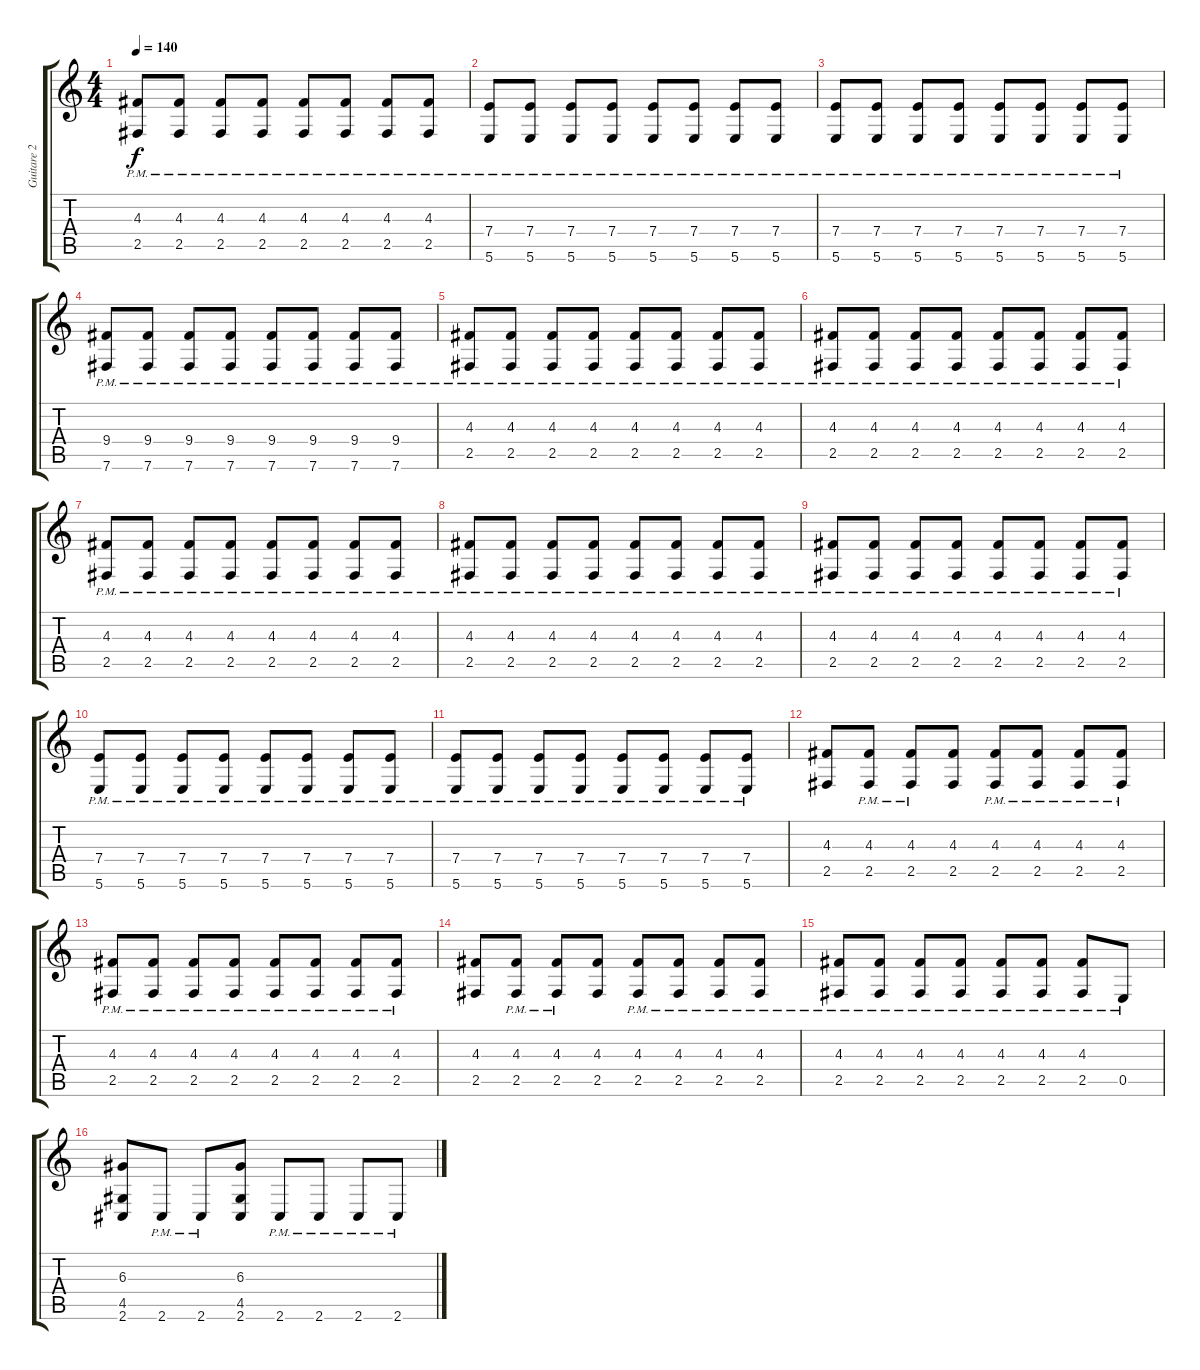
\track ("Guitare 2" "Guitare 2") {instrument distortionguitar}
\staff {score tabs}
\tuning (B3 Gb3 D3 A2 E2 B1) {hide}
\ts (4 4)
\tempo 140
\clef g2
\ks c
(4.3{pm} 2.5{pm}).8{dy f} (4.3{pm} 2.5{pm}).8 (4.3{pm} 2.5{pm}).8 (4.3{pm} 2.5{pm}).8 (4.3{pm} 2.5{pm}).8 (4.3{pm} 2.5{pm}).8 (4.3{pm} 2.5{pm}).8 (4.3{pm} 2.5{pm}).8 |
(7.4{pm} 5.6{pm}).8 (7.4{pm} 5.6{pm}).8 (7.4{pm} 5.6{pm}).8 (7.4{pm} 5.6{pm}).8 (7.4{pm} 5.6{pm}).8 (7.4{pm} 5.6{pm}).8 (7.4{pm} 5.6{pm}).8 (7.4{pm} 5.6{pm}).8 |
(7.4{pm} 5.6{pm}).8 (7.4{pm} 5.6{pm}).8 (7.4{pm} 5.6{pm}).8 (7.4{pm} 5.6{pm}).8 (7.4{pm} 5.6{pm}).8 (7.4{pm} 5.6{pm}).8 (7.4{pm} 5.6{pm}).8 (7.4{pm} 5.6{pm}).8 |
(9.4{pm} 7.6{pm}).8 (9.4{pm} 7.6{pm}).8 (9.4{pm} 7.6{pm}).8 (9.4{pm} 7.6{pm}).8 (9.4{pm} 7.6{pm}).8 (9.4{pm} 7.6{pm}).8 (9.4{pm} 7.6{pm}).8 (9.4{pm} 7.6{pm}).8 |
(4.3{pm} 2.5{pm}).8 (4.3{pm} 2.5{pm}).8 (4.3{pm} 2.5{pm}).8 (4.3{pm} 2.5{pm}).8 (4.3{pm} 2.5{pm}).8 (4.3{pm} 2.5{pm}).8 (4.3{pm} 2.5{pm}).8 (4.3{pm} 2.5{pm}).8 |
(4.3{pm} 2.5{pm}).8 (4.3{pm} 2.5{pm}).8 (4.3{pm} 2.5{pm}).8 (4.3{pm} 2.5{pm}).8 (4.3{pm} 2.5{pm}).8 (4.3{pm} 2.5{pm}).8 (4.3{pm} 2.5{pm}).8 (4.3{pm} 2.5{pm}).8 |
(4.3{pm} 2.5{pm}).8 (4.3{pm} 2.5{pm}).8 (4.3{pm} 2.5{pm}).8 (4.3{pm} 2.5{pm}).8 (4.3{pm} 2.5{pm}).8 (4.3{pm} 2.5{pm}).8 (4.3{pm} 2.5{pm}).8 (4.3{pm} 2.5{pm}).8 |
(4.3{pm} 2.5{pm}).8 (4.3{pm} 2.5{pm}).8 (4.3{pm} 2.5{pm}).8 (4.3{pm} 2.5{pm}).8 (4.3{pm} 2.5{pm}).8 (4.3{pm} 2.5{pm}).8 (4.3{pm} 2.5{pm}).8 (4.3{pm} 2.5{pm}).8 |
(4.3{pm} 2.5{pm}).8 (4.3{pm} 2.5{pm}).8 (4.3{pm} 2.5{pm}).8 (4.3{pm} 2.5{pm}).8 (4.3{pm} 2.5{pm}).8 (4.3{pm} 2.5{pm}).8 (4.3{pm} 2.5{pm}).8 (4.3{pm} 2.5{pm}).8 |
(7.4{pm} 5.6{pm}).8 (7.4{pm} 5.6{pm}).8 (7.4{pm} 5.6{pm}).8 (7.4{pm} 5.6{pm}).8 (7.4{pm} 5.6{pm}).8 (7.4{pm} 5.6{pm}).8 (7.4{pm} 5.6{pm}).8 (7.4{pm} 5.6{pm}).8 |
(7.4{pm} 5.6{pm}).8 (7.4{pm} 5.6{pm}).8 (7.4{pm} 5.6{pm}).8 (7.4{pm} 5.6{pm}).8 (7.4{pm} 5.6{pm}).8 (7.4{pm} 5.6{pm}).8 (7.4{pm} 5.6{pm}).8 (7.4{pm} 5.6{pm}).8 |
(4.3 2.5).8 (4.3{pm} 2.5{pm}).8 (4.3{pm} 2.5{pm}).8 (4.3 2.5).8 (4.3{pm} 2.5{pm}).8 (4.3{pm} 2.5{pm}).8 (4.3{pm} 2.5{pm}).8 (4.3{pm} 2.5{pm}).8 |
(4.3{pm} 2.5{pm}).8 (4.3{pm} 2.5{pm}).8 (4.3{pm} 2.5{pm}).8 (4.3{pm} 2.5{pm}).8 (4.3{pm} 2.5{pm}).8 (4.3{pm} 2.5{pm}).8 (4.3{pm} 2.5{pm}).8 (4.3{pm} 2.5{pm}).8 |
(4.3 2.5).8 (4.3{pm} 2.5{pm}).8 (4.3{pm} 2.5{pm}).8 (4.3 2.5).8 (4.3{pm} 2.5{pm}).8 (4.3{pm} 2.5{pm}).8 (4.3{pm} 2.5{pm}).8 (4.3{pm} 2.5{pm}).8 |
(4.3{pm} 2.5{pm}).8 (4.3{pm} 2.5{pm}).8 (4.3{pm} 2.5{pm}).8 (4.3{pm} 2.5{pm}).8 (4.3{pm} 2.5{pm}).8 (4.3{pm} 2.5{pm}).8 (4.3{pm} 2.5{pm}).8 0.5{pm}.8 |
(6.3 4.5 2.6).8 2.6{pm}.8 2.6{pm}.8 (6.3 4.5 2.6).8 2.6{pm}.8 2.6{pm}.8 2.6{pm}.8 2.6{pm}.8
